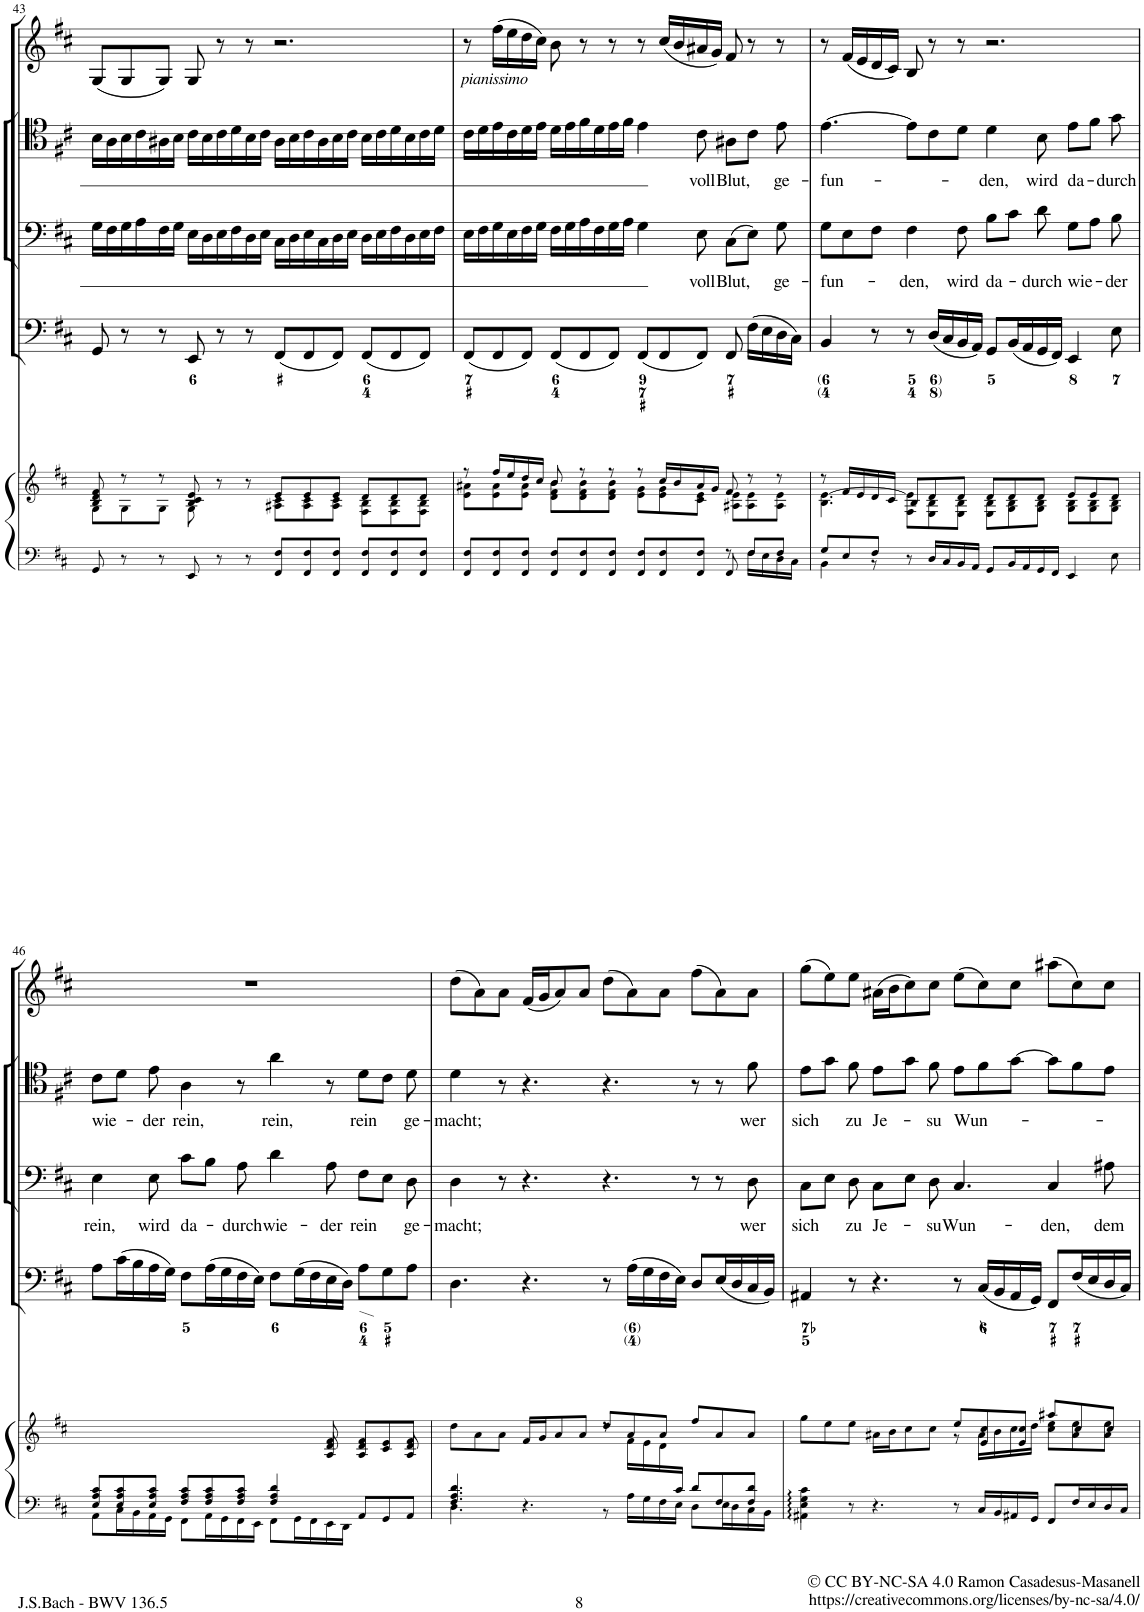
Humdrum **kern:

**kern	**kern	**kern	**kern	**text	**kern	**text	**kern	**dynam
*part5	*part5	*part4	*part3	*part3	*part2	*part2	*part1	*part1
*staff6	*staff5	*staff4	*staff3	*staff3	*staff2	*staff2	*staff1	*staff1
*I"Piano reduction	*	*I"Continuo	*I"Basso	*	*I"Tenore	*	*I"Violino I.II all' unisono	*
*I'Pno	*	*	*	*	*	*	*I'Vln	*
!!LO:PB:g=z
*clefF4	*clefG2	*clefF4	*clefF4	*	*clefC4	*	*clefG2	*
*k[f#c#]	*k[f#c#]	*k[f#c#]	*k[f#c#]	*	*k[f#c#]	*	*k[f#c#]	*
*M12/8	*M12/8	*M12/8	*M12/8	*	*M12/8	*	*M12/8	*
=43	=43	=43	=43	=43	=43	=43	=43	=43
*	*^	*	*	*	*	*	*	*
8GG/	8B/ 8d/ 8f#/	8G\L	8GG/	16G\LL	.	16B\LL	.	(8G/L	.
.	.	.	.	16F#\	.	16A\	.	.	.
8r	8r	8G\	8r	16G\	.	16B\	.	8G/	.
.	.	.	.	16A\	.	16c#\	.	.	.
8r	8r	8G\J	8r	16F#\	.	16A#X\	.	8G/J)	.
.	.	.	.	16G\JJ	.	16B\JJ	.	.	.
8EE/	8B/ 8c#/ 8e/	8G\	8EE/	16E\LL	.	16c#\LL	.	8G/	.
.	.	.	.	16D\	.	16B\	.	.	.
8r	8r	8ryy	8r	16E\	.	16c#\	.	8r	.
.	.	.	.	16F#\	.	16d\	.	.	.
8r	8r	8ryy	8r	16D\	.	16B\	.	8r	.
.	.	.	.	16E\JJ	.	16c#\JJ	.	.	.
8FF#/ 8F#/L	8e/L	8A#X\ 8c#\L	(8FF#/L	16C#\LL	.	16A#\LL	.	2.r	.
.	.	.	.	16D\	.	16B\	.	.	.
8FF#/ 8F#/	8e/	8A#\ 8c#\	8FF#/	16E\	.	16c#\	.	.	.
.	.	.	.	16C#\	.	16A#\	.	.	.
8FF#/ 8F#/J	8e/J	8A#\ 8c#\J	8FF#/J)	16D\	.	16B\	.	.	.
.	.	.	.	16E\JJ	.	16c#\JJ	.	.	.
8FF#/ 8F#/L	8d/L	8F#\ 8B\L	(8FF#/L	16D\LL	.	16B\LL	.	.	.
.	.	.	.	16E\	.	16c#\	.	.	.
8FF#/ 8F#/	8d/	8F#\ 8B\	8FF#/	16F#\	.	16d\	.	.	.
.	.	.	.	16D\	.	16B\	.	.	.
8FF#/ 8F#/J	8d/J	8F#\ 8B\J	8FF#/J)	16E\	.	16c#\	.	.	.
.	.	.	.	16F#\JJ	.	16d\JJ	.	.	.
=44	=44	=44	=44	=44	=44	=44	=44	=44	=44
*^	*	*	*	*	*	*	*	*	*
8FF#/ 8F#/L	2.ryy	8r	8e\ 8a#X\L	(8FF#/L	16E\LL	.	16c#\LL	.	8r	.
.	.	.	.	.	16F#\	.	16d\	.	.	.
!	!	!	!	!	!	!	!	!	!	!LO:DY:b
8FF#/ 8F#/	.	16ff#/LL	8e\ 8a#\	8FF#/	16G\	.	16e\	.	(16ff#\LL	other-dynamics
.	.	16ee/	.	.	16E\	.	16c#\	.	16ee\	.
8FF#/ 8F#/J	.	16dd/	8e\ 8a#\J	8FF#/J)	16F#\	.	16d\	.	16dd\	.
.	.	16cc#/JJ	.	.	16G\JJ	.	16e\JJ	.	16cc#\JJ)	.
8FF#/ 8F#/L	.	8b/	8d\ 8f#\ 8b\L	(8FF#/L	16F#\LL	.	16d\LL	.	8b\	.
.	.	.	.	.	16G\	.	16e\	.	.	.
8FF#/ 8F#/	.	8r	8d\ 8f#\ 8b\	8FF#/	16A\	.	16f#\	.	8r	.
.	.	.	.	.	16F#\	.	16d\	.	.	.
8FF#/ 8F#/J	.	8r	8d\ 8f#\ 8b\J	8FF#/J)	16G\	.	16e\	.	8r	.
.	.	.	.	.	16A\JJ	.	16f#\JJ	.	.	.
8FF#/ 8F#/L	4.ryy	8r	8e\ 8g\L	(8FF#/L	4G\	.	4e\	.	8r	.
8FF#/ 8F#/	.	16cc#/LL	8e\ 8g\	8FF#/	.	.	.	.	(16cc#/LL	.
.	.	16b/	.	.	.	.	.	.	16b/	.
!	!	!	!	!	!	!LO:LY:b	!	!LO:LY:b	!	!
8FF#/ 8F#/J	.	16a#/	8c#\ 8e\J	8FF#/J)	8E\	voll	8c#\	voll	16a#X/	.
.	.	16g/JJ	.	.	.	.	.	.	16g/JJ)	.
!	!	!	!	!	!	!LO:LY:b	!	!LO:LY:b	!	!
8r	8FF#/	8f#/	8A#X\ 8e\L	8FF#/	(8C#\L	Blut,	8A#X\L	Blut,	8f#/	.
8F#/L	16F#\LL	8r	8A#\ 8e\	(16F#\LL	8E\J)	.	8c#\J	.	8r	.
.	16E\	.	.	16E\	.	.	.	.	.	.
!	!	!	!	!	!	!LO:LY:b	!	!LO:LY:b	!	!
8F#/J	16D\	8r	8A#\ 8e\J	16D\	8G\	ge-	8e\	ge-	8r	.
.	16C#\JJ	.	.	16C#\JJ)	.	.	.	.	.	.
=45	=45	=45	=45	=45	=45	=45	=45	=45	=45	=45
!	!	!	!	!	!	!LO:LY:b	!	!LO:LY:b	!	!
8G/L	4BB\	8r	4.B\ [>4.e\	4BB/	8G\L	-fun-	[4.e\	-fun-	8r	.
8E/	.	16f#/LL	.	.	8E\	.	.	.	(16f#/LL	.
.	.	16e/	.	.	.	.	.	.	16e/	.
8F#/J	8r	16d/	.	8r	8F#\J	.	.	.	16d/	.
.	.	16c#/JJ	.	.	.	.	.	.	16c#/JJ)	.
!	!	!	!	!	!	!LO:LY:b	!	!	!	!
8r	4.ryy	8B/L	8F#\ 8e\]L	8r	4F#\	-den,	8e\L]	.	8B/	.
16D/LL	.	8d/	8E\ 8B\	(16D/LL	.	.	8c#\	.	8r	.
16C#/	.	.	.	16C#/	.	.	.	.	.	.
!	!	!	!	!	!	!LO:LY:b	!	!	!	!
16BB/	.	8d/J	8E\ 8B\J	16BB/	8F#\	wird	8d\J	.	8r	.
16AA/JJ	.	.	.	16AA/JJ)	.	.	.	.	.	.
!	!	!	!	!	!	!LO:LY:b	!	!LO:LY:b	!	!
8GG/L	2.ryy	8d/L	8E\ 8B\L	8GG/L	8B\L	da-	4d\	-den,	2.r	.
16BB/L	.	8d/	8G\ 8B\	(16BB/L	8c#\J	.	.	.	.	.
16AA/	.	.	.	16AA/	.	.	.	.	.	.
!	!	!	!	!	!	!LO:LY:b	!	!LO:LY:b	!	!
16GG/	.	8d/J	8G\ 8B\J	16GG/	8d\	-durch	8B\	wird	.	.
16FF#/JJ	.	.	.	16FF#/JJ)	.	.	.	.	.	.
!	!	!	!	!	!	!LO:LY:b	!	!LO:LY:b	!	!
4EE/	.	8e/L	8G\ 8B\L	4EE/	8G\L	wie-	8e\L	da-	.	.
.	.	8e/	8G\ 8B\	.	8A\J	.	8f#\J	.	.	.
!	!	!	!	!	!	!LO:LY:b	!	!LO:LY:b	!	!
8E\	.	8d/J	8G\ 8B\J	8E\	8B\	-der	8g\	-durch	.	.
!!LO:LB:g=z
=46	=46	=46	=46	=46	=46	=46	=46	=46	=46	=46
!	!	!	!	!	!	!LO:LY:b	!	!LO:LY:b	!	!
8E/ 8A/ 8c#/L	8AA\L	2.ryy	1ryy	8A\L	4E\	rein,	8c#\L	wie-	1.r	.
8E/ 8A/ 8c#/	16C#\L	.	.	(16c#\L	.	.	8d\J	.	.	.
.	16BB\	.	.	16B\	.	.	.	.	.	.
!	!	!	!	!	!	!LO:LY:b	!	!LO:LY:b	!	!
8E/ 8A/ 8c#/J	16AA\	.	.	16A\	8E\	wird	8e\	-der	.	.
.	16GG\JJ	.	.	16G\JJ)	.	.	.	.	.	.
!	!	!	!	!	!	!LO:LY:b	!	!LO:LY:b	!	!
8F#/ 8A/ 8c#/L	8FF#\L	.	.	8F#\L	8c#\L	da-	4A\	rein,	.	.
8F#/ 8A/ 8c#/	16AA\L	.	.	(16A\L	8B\J	.	.	.	.	.
.	16GG\	.	.	16G\	.	.	.	.	.	.
!	!	!	!	!	!	!LO:LY:b	!	!	!	!
8F#/ 8A/ 8c#/J	16FF#\	.	.	16F#\	8A\	-durch	8r	.	.	.
.	16EE\JJ	.	.	16E\JJ)	.	.	.	.	.	.
!	!	!	!	!	!	!LO:LY:b	!	!LO:LY:b	!	!
4F#/ 4A/ 4d/	8FF#\L	4ryy	.	8F#\L	4d\	wie-	4a\	rein,	.	.
.	16GG\L	.	.	(16G\L	.	.	.	.	.	.
.	16FF#\	.	.	16F#\	.	.	.	.	.	.
!	!	!	!	!	!	!LO:LY:b	!	!	!	!
2ryy	16EE\	8d/ 8f#/	8A/	16E\	8A\	-der	8r	.	.	.
.	16DD\JJ	.	.	16D\JJ)	.	.	.	.	.	.
!	!	!	!	!	!	!LO:LY:b	!	!LO:LY:b	!	!
.	8AA/L	8d/ 8f#/L	4A/	8A\L	8F#\L	rein	8d\L	rein	.	.
.	8GG/	8c#/ 8e/	.	8G\	8E\J	.	8c#\J	.	.	.
!	!	!	!	!	!	!LO:LY:b	!	!LO:LY:b	!	!
.	8AA/J	8d/ 8f#/J	8A/	8A\J	8D\	ge-	8d\	ge-	.	.
=47	=47	=47	=47	=47	=47	=47	=47	=47	=47	=47
!	!	!	!	!	!	!LO:LY:b	!	!LO:LY:b	!	!
4.F#/ 4.A/ 4.d/	4.D\	8dd\L	2..ryy	4.D\	4D\	-macht;	4d\	-macht;	(8dd\L	.
.	.	8a\	.	.	.	.	.	.	8a\)	.
.	.	8a\J	.	.	8r	.	8r	.	8a\J	.
4.r	4.ryy	16f#/LL	.	4.r	4.r	.	4.r	.	(16f#/LL	.
.	.	16g/J	.	.	.	.	.	.	16g/J	.
.	.	8a/	.	.	.	.	.	.	8a/)	.
.	.	8a/J	.	.	.	.	.	.	8a/J	.
8r	8r	8dd/L	.	8r	4.r	.	4.r	.	(8dd\L	.
8.ryy	16A\LL	8a/	16f#\LL	(16A\LL	.	.	.	.	8a\)	.
.	16G\	.	16e\	16G\	.	.	.	.	.	.
.	16F#\	8a/J	16d\	16F#\	.	.	.	.	8a\J	.
16c#/JJ	16E\JJ	.	4..ryy	16E\JJ)	.	.	.	.	.	.
8d/L	8D\L	8ff#/L	.	8D/L	8r	.	8r	.	(8ff#\L	.
8F#/	16E\L	8a/	.	(16E/L	8r	.	8r	.	8a\)	.
.	16D\	.	.	16D/	.	.	.	.	.	.
!	!	!	!	!	!	!LO:LY:b	!	!LO:LY:b	!	!
8F#/ 8d/J	16C#\	8a/J	.	16C#/	8D\	wer	8f#\	wer	8a\J	.
.	16BB\JJ	.	.	16BB/JJ)	.	.	.	.	.	.
=48	=48	=48	=48	=48	=48	=48	=48	=48	=48	=48
!	!	!	!	!	!	!LO:LY:b	!	!LO:LY:b	!	!
4E\ 4G\ 4c#\	4AA#X:\	8gg\L	4ryy	4AA#X/	8C#\L	sich	8e\L	sich	(8gg\L	.
.	.	8ee\	.	.	8E\J	.	8g\J	.	8ee\)	.
!	!	!	!	!	!	!LO:LY:b	!	!LO:LY:b	!	!
1ryy	8r	8ee\J	8ryy	8r	8D\	zu	8f#\	zu	8ee\J	.
!	!	!	!	!	!	!LO:LY:b	!	!LO:LY:b	!	!
.	4.r	16a#X\LL	4.ryy	4.r	8C#\L	Je-	8e\L	Je-	(16a#X\LL	.
.	.	16b\J	.	.	.	.	.	.	16b\J	.
.	.	8cc#\	.	.	8E\J	.	8g\J	.	8cc#\)	.
!	!	!	!	!	!	!LO:LY:b	!	!LO:LY:b	!	!
.	.	8cc#\J	.	.	8D\	-su	8f#\	-su	8cc#\J	.
!	!	!	!	!	!	!LO:LY:b	!	!LO:LY:b	!	!
.	8r	8ee/L	8r	8r	4.C#/	Wun-	8e\L	Wun-	(8ee\L	.
.	16C#/LL	8e/ 8cc#/	16a#\LL	(16C#/LL	.	.	8f#\	.	8cc#\)	.
.	16BB/	.	16b\	16BB/	.	.	.	.	.	.
.	16AA#X/	8e/ 8cc#/J	16cc#\	16AA#/	.	.	[8g\J	.	8cc#\J	.
.	16GG/JJ	.	16dd\JJ	16GG/JJ)	.	.	.	.	.	.
!	!	!	!	!	!	!LO:LY:b	!	!	!	!
.	8FF#/L	8aa#X/L	8cc#\ 8ee\L	8FF#/L	4C#/	-den,	8g\L]	.	(8aa#X\L	.
4ryy	16F#/L	8cc#/	8a#\ 8ee\	(16F#/L	.	.	8f#\	.	8cc#\)	.
.	16E/	.	.	16E/	.	.	.	.	.	.
!	!	!	!	!	!	!LO:LY:b	!	!	!	!
.	16D/	8cc#/J	8a#\ 8ee\J	16D/	8A#X\	dem	8e\J	.	8cc#\J	.
.	16C#/JJ	.	.	16C#/JJ)	.	.	.	.	.	.
*v	*v	*	*	*	*	*	*	*	*	*
*	*v	*v	*	*	*	*	*	*	*
=	=	=	=	=	=	=	=	=
*-	*-	*-	*-	*-	*-	*-	*-	*-
